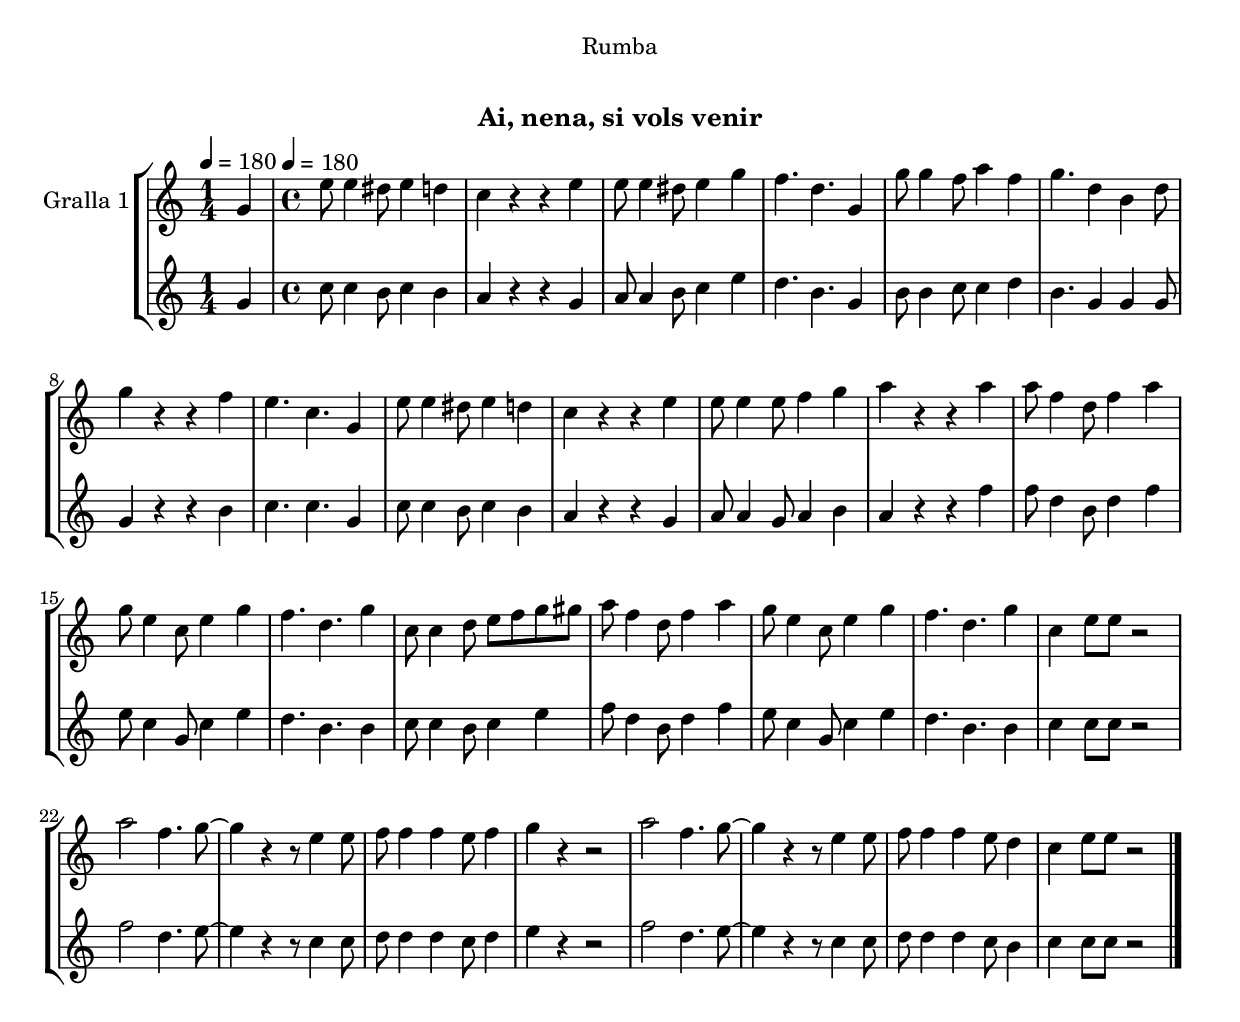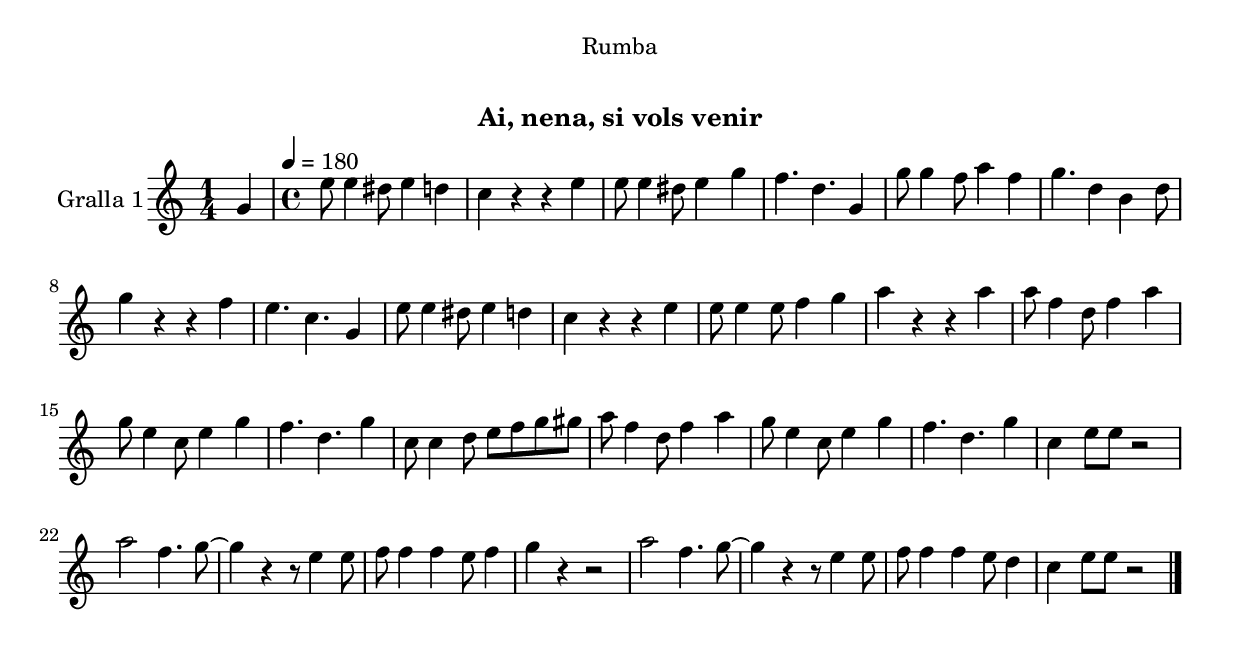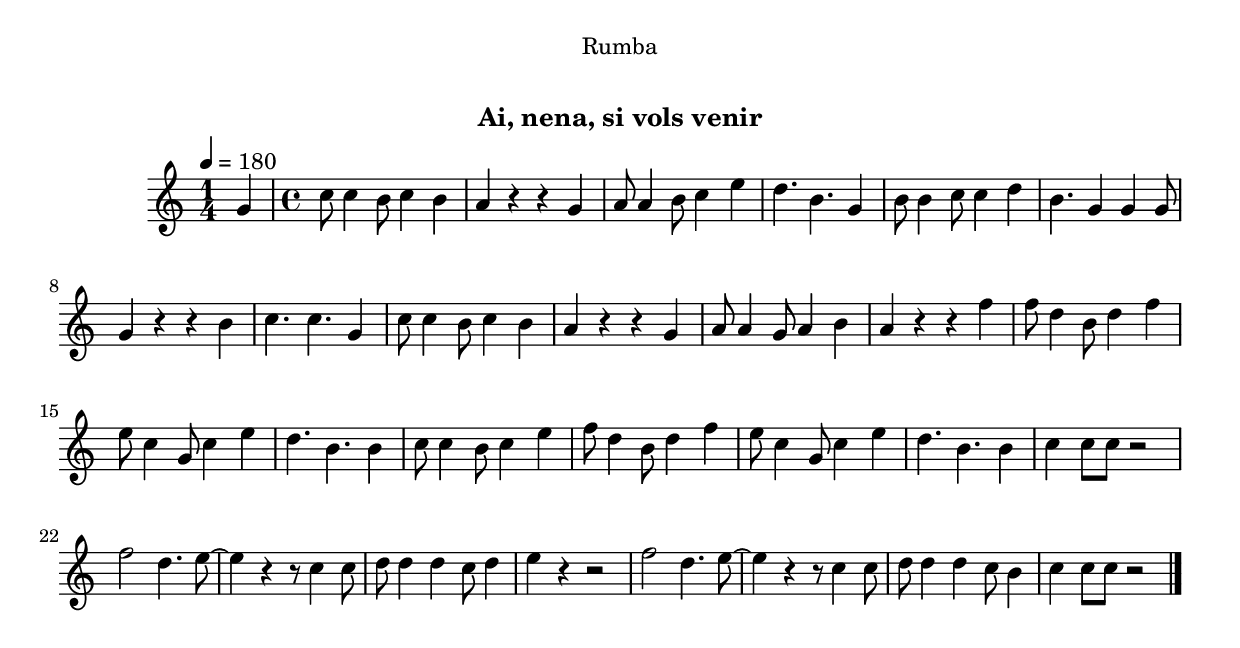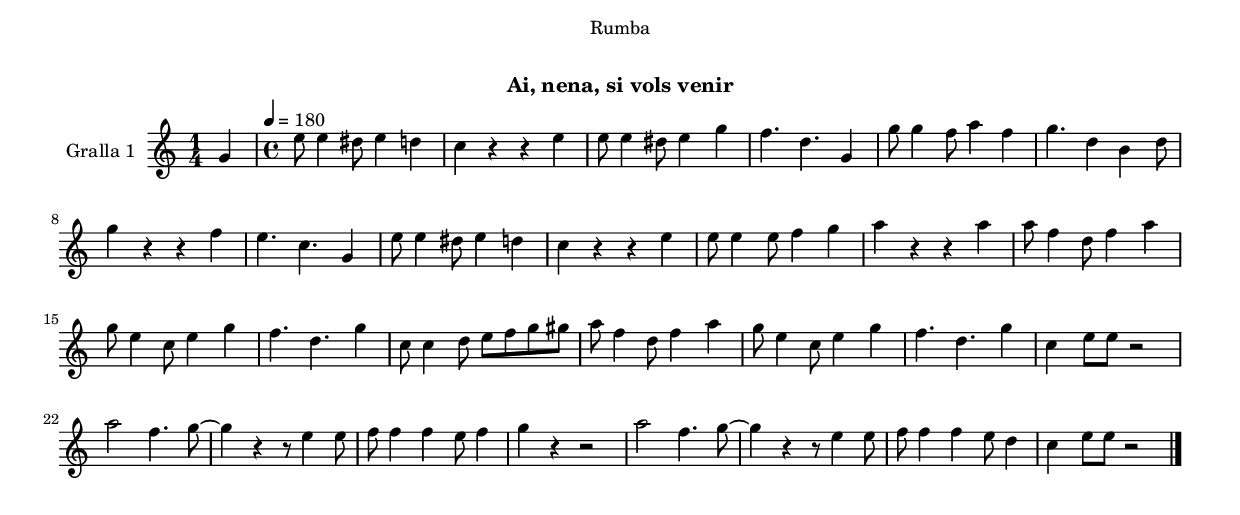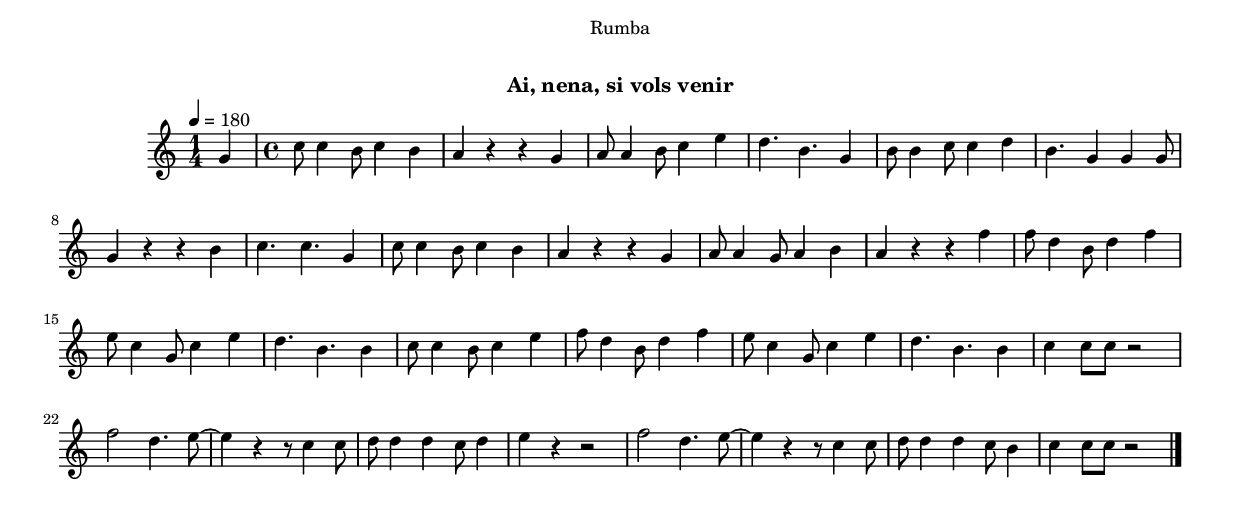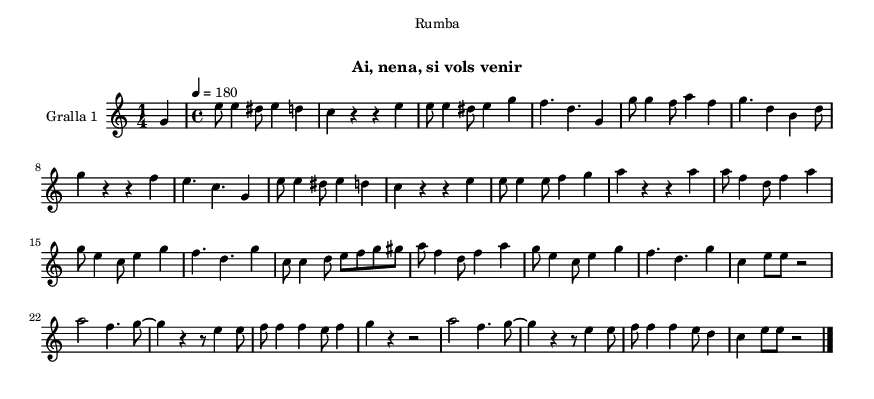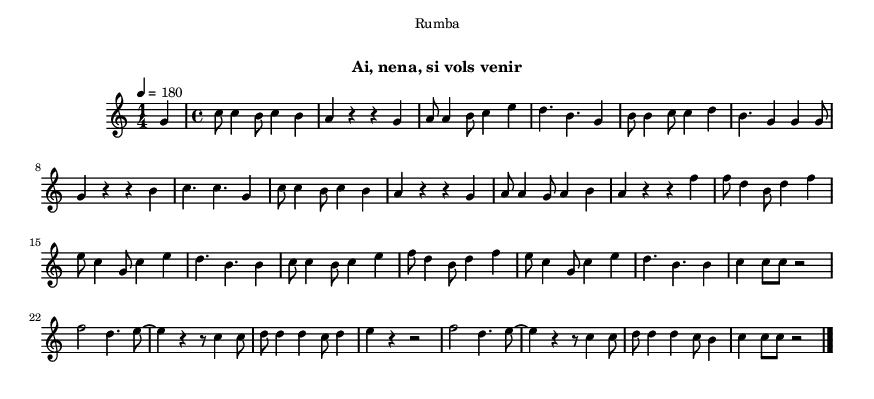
\version "2.16.0"

\header {
  dedication="Rumba"
  title="  "
  subtitle="Ai, nena, si vols venir"
  subsubtitle=""
  poet=""
  meter=""
  piece=""
  composer=""
  arranger=""
  opus=""
  instrument=""
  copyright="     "
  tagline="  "
}

liniaroAa =
\relative g'
{
  \clef treble
  \key c \major
  \time 1/4
  g4 \tempo 4 = 180  |
  \time 4/4   e'8 e4 dis8 e4 d  |
  c4 r r e  |
  e8 e4 dis8 e4 g  |
  %05
  f4. d g,4  |
  g'8 g4 f8 a4 f  |
  g4. d4 b d8  |
  g4 r r f  |
  e4. c g4  |
  %10
  e'8 e4 dis8 e4 d  |
  c4 r r e  |
  e8 e4 e8 f4 g  |
  a4 r r a  |
  a8 f4 d8 f4 a  |
  %15
  g8 e4 c8 e4 g  |
  f4. d g4  |
  c,8 c4 d8 e f g gis  |
  a8 f4 d8 f4 a  |
  g8 e4 c8 e4 g  |
  %20
  f4. d g4  |
  c,4 e8 e r2  |
  a2 f4. g8 ~  |
  g4 r r8 e4 e8  |
  f8 f4 f e8 f4  |
  %25
  g4 r4 r2  | % troigo!
  a2 f4. g8 ~  |
  g4 r r8 e4 e8  |
  f8 f4 f e8 d4  |
  c4 e8 e r2  \bar "|."
}

liniaroAb =
\relative g'
{
  \tempo 4 = 180
  \clef treble
  \key c \major
  \time 1/4
  g4  |
  \time 4/4   c8 c4 b8 c4 b  |
  a4 r r g  |
  a8 a4 b8 c4 e  |
  %05
  d4. b g4  |
  b8 b4 c8 c4 d  |
  b4. g4 g g8  |
  g4 r r b  |
  c4. c g4  |
  %10
  c8 c4 b8 c4 b  |
  a4 r r g  |
  a8 a4 g8 a4 b  |
  a4 r r f'  |
  f8 d4 b8 d4 f  |
  %15
  e8 c4 g8 c4 e  |
  d4. b b4  |
  c8 c4 b8 c4 e  |
  f8 d4 b8 d4 f  |
  e8 c4 g8 c4 e  |
  %20
  d4. b b4  |
  c4 c8 c r2  |
  f2 d4. e8 ~  |
  e4 r r8 c4 c8  |
  d8 d4 d c8 d4  |
  %25
  e4 r4 r2  | % troigo!
  f2 d4. e8 ~  |
  e4 r r8 c4 c8  |
  d8 d4 d c8 b4  |
  c4 c8 c r2  \bar "|."
}

\book {

\paper {
  print-page-number = false
  #(set-paper-size "a4")
  #(layout-set-staff-size 20)
}

\bookpart {
  \score {
    \new StaffGroup {
      \override Score.RehearsalMark #'self-alignment-X = #LEFT
      <<
        \new Staff \with {instrumentName = #"Gralla 1" } \liniaroAa
        \new Staff \with {instrumentName = #"" } \liniaroAb
      >>
    }
    \layout {}
  }\score { \unfoldRepeats
    \new StaffGroup {
      \override Score.RehearsalMark #'self-alignment-X = #LEFT
      <<
        \new Staff \with {instrumentName = #"Gralla 1" } \liniaroAa
        \new Staff \with {instrumentName = #"" } \liniaroAb
      >>
    }
    \midi {}
  }
}

\bookpart {
  \header {}
  \score {
    \new StaffGroup {
      \override Score.RehearsalMark #'self-alignment-X = #LEFT
      <<
        \new Staff \with {instrumentName = #"Gralla 1" } \liniaroAa
      >>
    }
    \layout {}
  }\score { \unfoldRepeats
    \new StaffGroup {
      \override Score.RehearsalMark #'self-alignment-X = #LEFT
      <<
        \new Staff \with {instrumentName = #"Gralla 1" } \liniaroAa
      >>
    }
    \midi {}
  }
}

\bookpart {
  \header {}
  \score {
    \new StaffGroup {
      \override Score.RehearsalMark #'self-alignment-X = #LEFT
      <<
        \new Staff \with {instrumentName = #"" } \liniaroAb
      >>
    }
    \layout {}
  }\score { \unfoldRepeats
    \new StaffGroup {
      \override Score.RehearsalMark #'self-alignment-X = #LEFT
      <<
        \new Staff \with {instrumentName = #"" } \liniaroAb
      >>
    }
    \midi {}
  }
}

}

\book {

\paper {
  print-page-number = false
  #(set-paper-size "a5landscape")
  #(layout-set-staff-size 16)
}

\bookpart {
  \header {}
  \score {
    \new StaffGroup {
      \override Score.RehearsalMark #'self-alignment-X = #LEFT
      <<
        \new Staff \with {instrumentName = #"Gralla 1" } \liniaroAa
      >>
    }
    \layout {}
  }
}

\bookpart {
  \header {}
  \score {
    \new StaffGroup {
      \override Score.RehearsalMark #'self-alignment-X = #LEFT
      <<
        \new Staff \with {instrumentName = #"" } \liniaroAb
      >>
    }
    \layout {}
  }
}

}

\book {

\paper {
  print-page-number = false
  #(set-paper-size "a6landscape")
  #(layout-set-staff-size 12)
}

\bookpart {
  \header {}
  \score {
    \new StaffGroup {
      \override Score.RehearsalMark #'self-alignment-X = #LEFT
      <<
        \new Staff \with {instrumentName = #"Gralla 1" } \liniaroAa
      >>
    }
    \layout {}
  }
}

\bookpart {
  \header {}
  \score {
    \new StaffGroup {
      \override Score.RehearsalMark #'self-alignment-X = #LEFT
      <<
        \new Staff \with {instrumentName = #"" } \liniaroAb
      >>
    }
    \layout {}
  }
}

}

